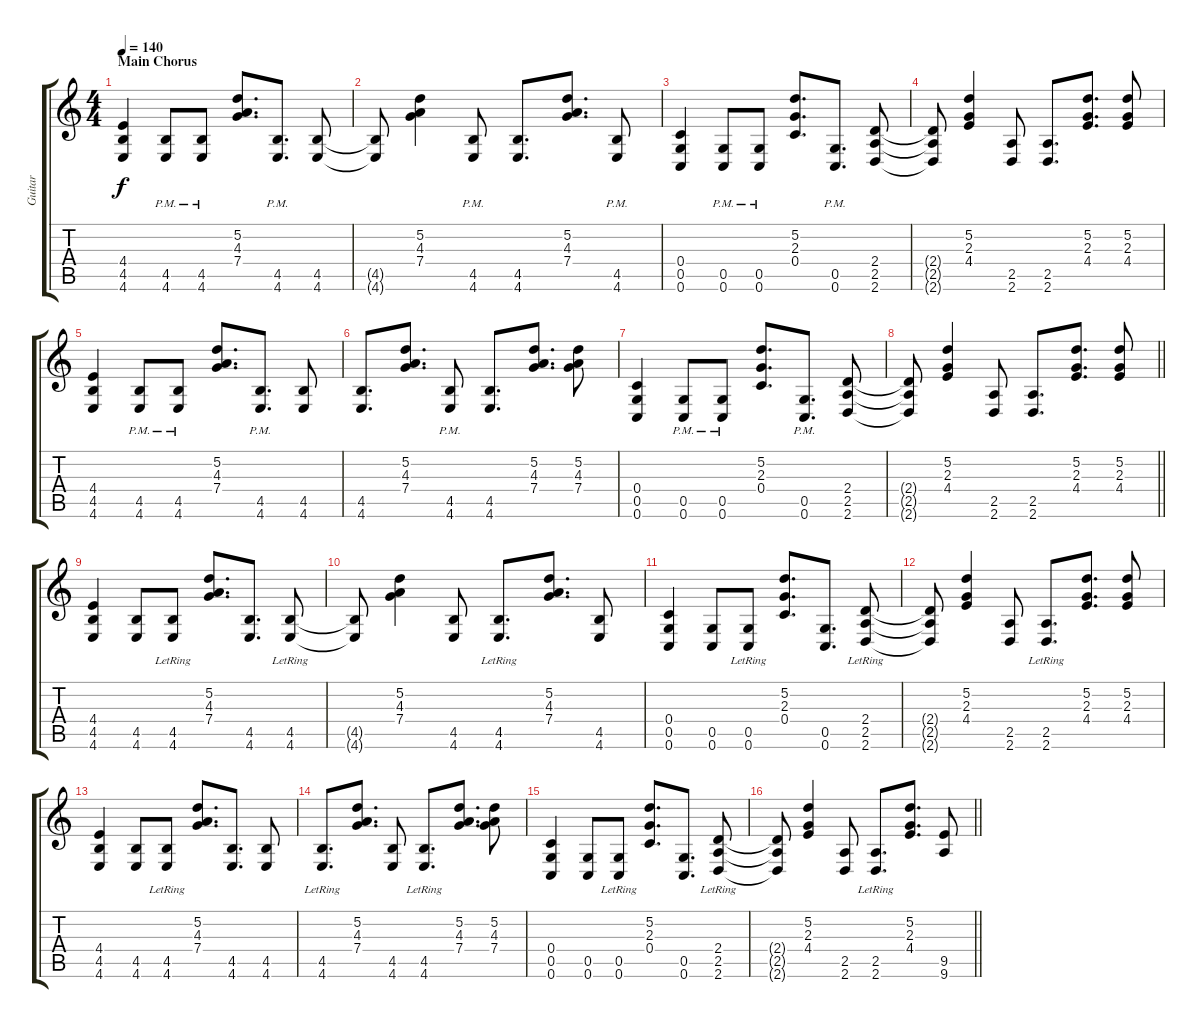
\track ("Guitar " "Guitar ") {instrument distortionguitar}
\staff {score tabs}
\tuning (D4 A3 F3 C3 G2 C2) {hide}
\ts (4 4)
\section ("" "Main Chorus")
\tempo 140
\clef g2
\ks c
(4.4 4.5 4.6).4{dy f} (4.5{pm} 4.6{pm}).8 (4.5{pm} 4.6{pm}).8 (5.2 4.3 7.4).8{d} (4.5{pm} 4.6{pm}).8{d} (4.5 4.6).8 |
(4.5{t} 4.6{t}).8 (5.2 4.3 7.4).4 (4.5{pm} 4.6{pm}).8 (4.5 4.6).8{d} (5.2 4.3 7.4).8{d} (4.5{pm} 4.6{pm}).8 |
(0.4 0.5 0.6).4 (0.5{pm} 0.6{pm}).8 (0.5{pm} 0.6{pm}).8 (5.2 2.3 0.4).8{d} (0.5{pm} 0.6{pm}).8{d} (2.4 2.5 2.6).8 |
(2.4{t} 2.5{t} 2.6{t}).8 (5.2 2.3 4.4).4 (2.5 2.6).8 (2.5 2.6).8{d} (5.2 2.3 4.4).8{d} (5.2 2.3 4.4).8 |
(4.4 4.5 4.6).4 (4.5{pm} 4.6{pm}).8 (4.5{pm} 4.6{pm}).8 (5.2 4.3 7.4).8{d} (4.5{pm} 4.6{pm}).8{d} (4.5 4.6).8 |
(4.5 4.6).8{d} (5.2 4.3 7.4).8{d} (4.5{pm} 4.6{pm}).8 (4.5 4.6).8{d} (5.2 4.3 7.4).8{d} (5.2 4.3 7.4).8 |
(0.4 0.5 0.6).4 (0.5{pm} 0.6{pm}).8 (0.5{pm} 0.6{pm}).8 (5.2 2.3 0.4).8{d} (0.5{pm} 0.6{pm}).8{d} (2.4 2.5 2.6).8 |
\barLineRight lightlight
(2.4{t} 2.5{t} 2.6{t}).8 (5.2 2.3 4.4).4 (2.5 2.6).8 (2.5 2.6).8{d} (5.2 2.3 4.4).8{d} (5.2 2.3 4.4).8 |
\section ("" "")
(4.4 4.5 4.6).4 (4.5 4.6).8 (4.5{lr} 4.6{lr}).8 (5.2 4.3 7.4).8{d} (4.5 4.6).8{d} (4.5{lr} 4.6{lr}).8 |
(4.5{t} 4.6{t}).8 (5.2 4.3 7.4).4 (4.5 4.6).8 (4.5{lr} 4.6{lr}).8{d} (5.2 4.3 7.4).8{d} (4.5 4.6).8 |
(0.4 0.5 0.6).4 (0.5 0.6).8 (0.5{lr} 0.6{lr}).8 (5.2 2.3 0.4).8{d} (0.5 0.6).8{d} (2.4 2.5{lr} 2.6{lr}).8 |
(2.4{t} 2.5{t} 2.6{t}).8 (5.2 2.3 4.4).4 (2.5 2.6).8 (2.5{lr} 2.6{lr}).8{d} (5.2 2.3 4.4).8{d} (5.2 2.3 4.4).8 |
(4.4 4.5 4.6).4 (4.5 4.6).8 (4.5{lr} 4.6{lr}).8 (5.2 4.3 7.4).8{d} (4.5 4.6).8{d} (4.5 4.6).8 |
(4.5{lr} 4.6{lr}).8{d} (5.2 4.3 7.4).8{d} (4.5 4.6).8 (4.5{lr} 4.6{lr}).8{d} (5.2 4.3 7.4).8{d} (5.2 4.3 7.4).8 |
(0.4 0.5 0.6).4 (0.5 0.6).8 (0.5{lr} 0.6{lr}).8 (5.2 2.3 0.4).8{d} (0.5 0.6).8{d} (2.4 2.5{lr} 2.6{lr}).8 |
\barLineRight lightlight
(2.4{t} 2.5{t} 2.6{t}).8 (5.2 2.3 4.4).4 (2.5 2.6).8 (2.5{lr} 2.6{lr}).8{d} (5.2 2.3 4.4).8{d} (9.5{ss} 9.6{ss}).8
